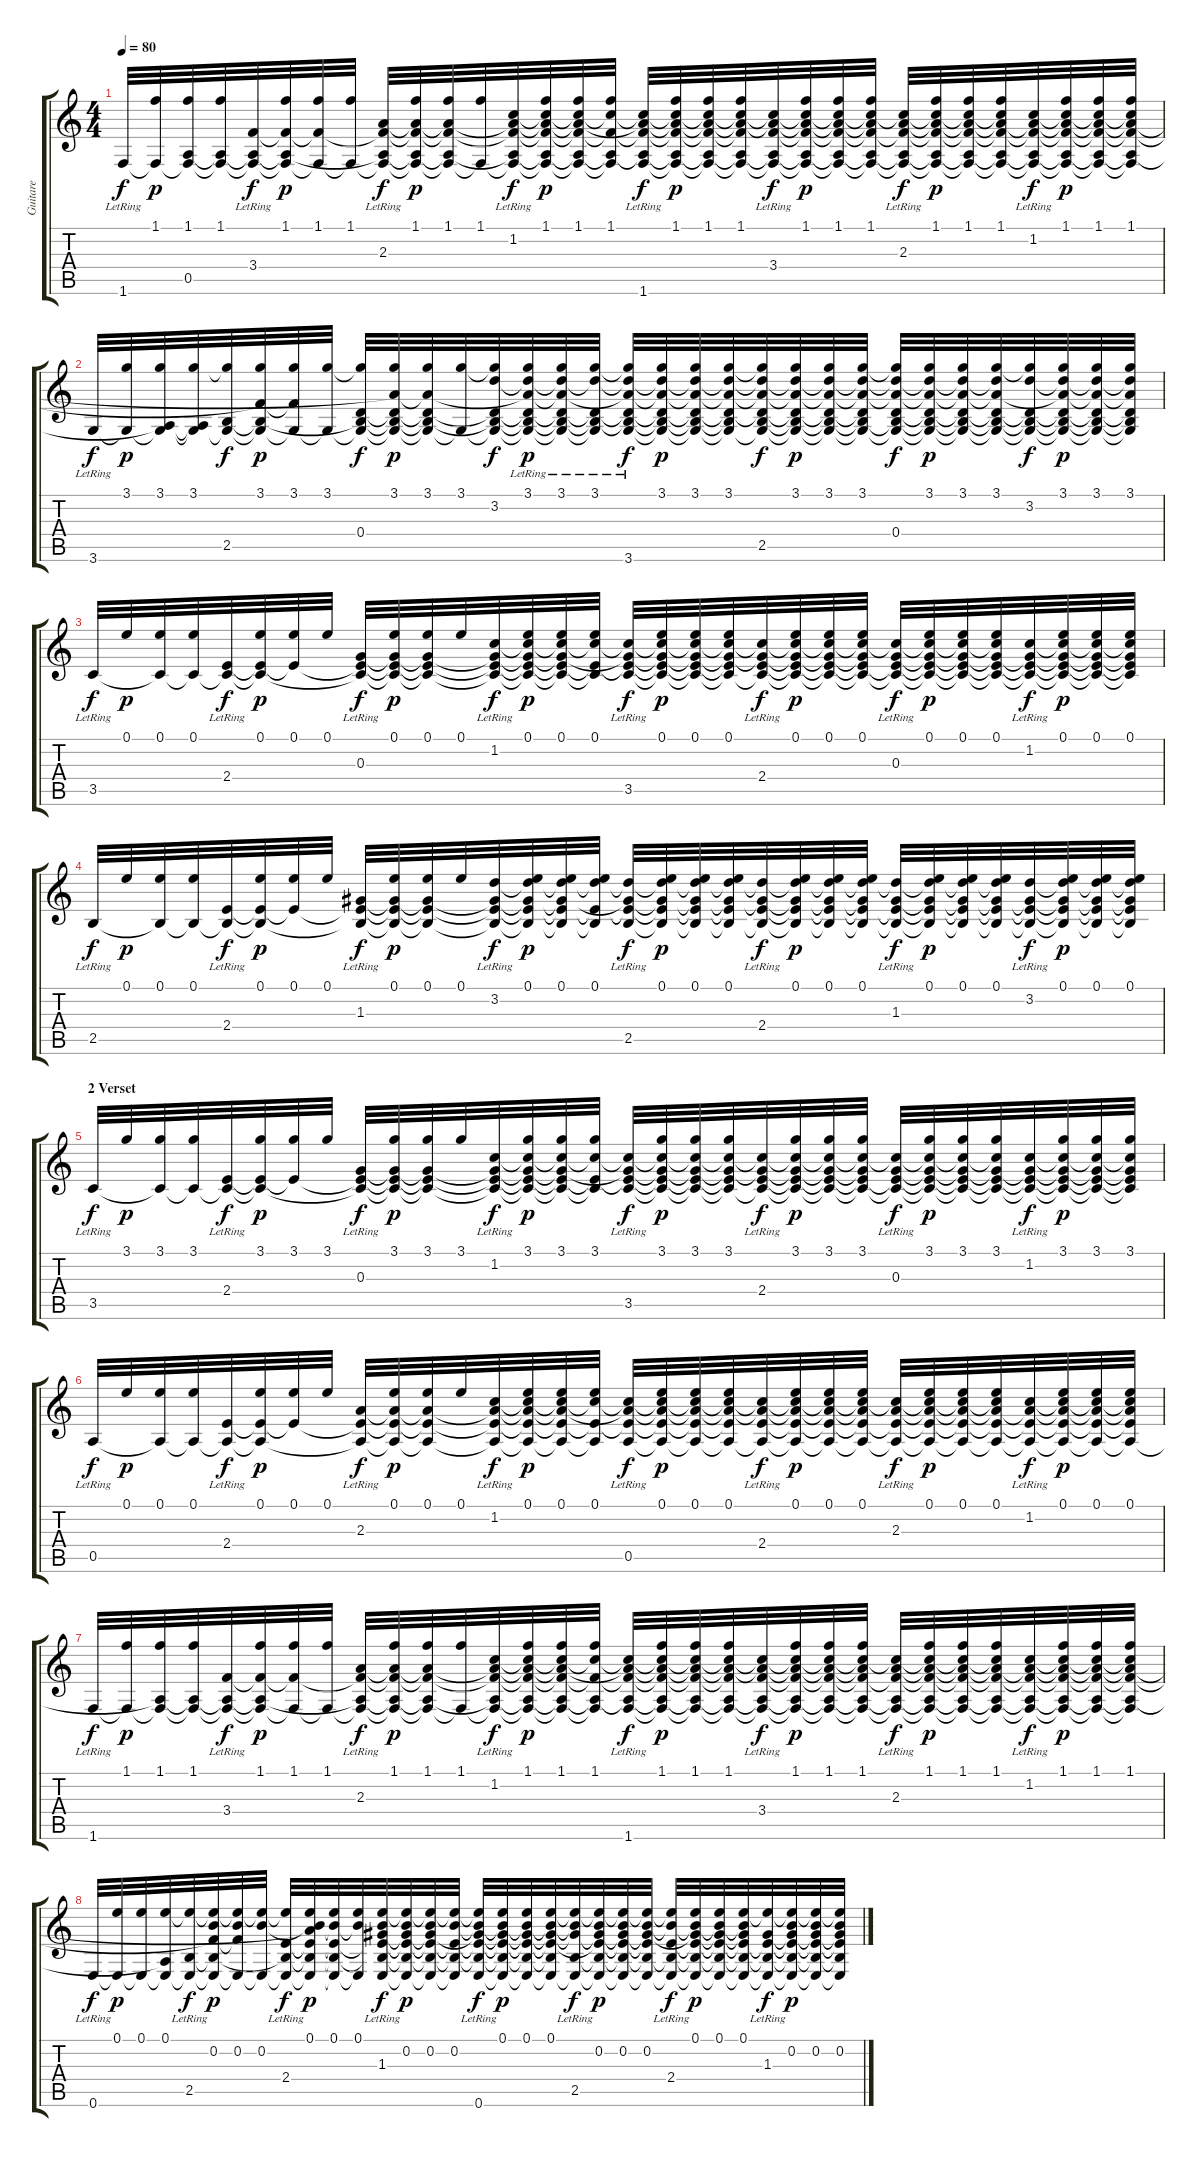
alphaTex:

\track ("Guitare" "Guitare") {instrument acousticguitarnylon}
\staff {score tabs}
\tuning (E4 B3 G3 D3 A2 E2) {hide}
\ts (4 4)
\tempo 80
\clef g2
\ks c
1.6{lr}.32{dy f} (1.1 1.6{t}).32{dy p} (1.1 0.5{t} 1.6{t}).32 (1.1 0.5{t} 1.6{t}).32 (3.4{lr} 0.5{t} 1.6{t}).32{dy f} (1.1 3.4{t} 0.5{t} 1.6{t}).32{dy p} (1.1 3.4{t} 1.6{t}).32 (1.1 1.6{t}).32 (2.3{lr} 3.4{t} 0.5{t} 1.6{t}).32{dy f} (1.1 2.3{t} 3.4{t} 0.5{t} 1.6{t}).32{dy p} (1.1 2.3{t} 3.4{t} 0.5{t} 1.6{t}).32 (1.1 1.6{t}).32 (1.2{lr} 2.3{t} 3.4{t} 0.5{t} 1.6{t}).32{dy f} (1.1 1.2{t} 2.3{t} 3.4{t} 0.5{t} 1.6{t}).32{dy p} (1.1 1.2{t} 2.3{t} 3.4{t} 0.5{t} 1.6{t}).32 (1.1 1.2{t} 3.4{t} 0.5{t} 1.6{t}).32 (1.2{t} 2.3{t} 3.4{t} 0.5{t} 1.6{lr}).32{dy f} (1.1 1.2{t} 2.3{t} 3.4{t} 0.5{t} 1.6{t}).32{dy p} (1.1 1.2{t} 2.3{t} 3.4{t} 0.5{t} 1.6{t}).32 (1.1 1.2{t} 2.3{t} 3.4{t} 0.5{t} 1.6{t}).32 (1.2{t} 2.3{t} 3.4{lr} 0.5{t} 1.6{t}).32{dy f} (1.1 1.2{t} 2.3{t} 3.4{t} 0.5{t} 1.6{t}).32{dy p} (1.1 1.2{t} 2.3{t} 3.4{t} 0.5{t} 1.6{t}).32 (1.1 1.2{t} 2.3{t} 3.4{t} 0.5{t} 1.6{t}).32 (1.2{t} 2.3{lr} 3.4{t} 0.5{t} 1.6{t}).32{dy f} (1.1 1.2{t} 2.3{t} 3.4{t} 0.5{t} 1.6{t}).32{dy p} (1.1 1.2{t} 2.3{t} 3.4{t} 0.5{t} 1.6{t}).32 (1.1 1.2{t} 2.3{t} 3.4{t} 0.5{t} 1.6{t}).32 (1.2{lr} 2.3{t} 3.4{t} 0.5{t} 1.6{t}).32{dy f} (1.1 1.2{t} 2.3{t} 3.4{t} 0.5{t} 1.6{t}).32{dy p} (1.1 1.2{t} 2.3{t} 3.4{t} 0.5{t} 1.6{t}).32 (1.1 1.2{t} 2.3{t} 3.4{t} 0.5{t} 1.6{t}).32 |
3.6{lr}.32{dy f} (3.1 3.6{t}).32{dy p} (3.1 0.5{t} 3.6{t}).32 (3.1 0.5{t} 3.6{t}).32 (3.1{t} 2.5 3.6{t}).32{dy f} (3.1 3.4{t} 2.5{t} 3.6{t}).32{dy p} (3.1 3.4{t} 3.6{t}).32 (3.1 3.6{t}).32 (3.1{t} 0.4 2.5{t} 3.6{t}).32{dy f} (3.1 2.3{t} 0.4{t} 2.5{t} 3.6{t}).32{dy p} (3.1 2.3{t} 0.4{t} 2.5{t} 3.6{t}).32 (3.1 3.6{t}).32 (3.1{t} 3.2 0.4{t} 2.5{t} 3.6{t}).32{dy f} (3.1{lr} 3.2{t} 2.3{t} 0.4{t} 2.5{t} 3.6{t}).32{dy p} (3.1{lr} 3.2{t} 2.3{t} 0.4{t} 2.5{t} 3.6{t}).32 (3.1{lr} 3.2{t} 0.4{t} 2.5{t} 3.6{t}).32 (3.1{t} 3.2{t} 2.3{t} 0.4{t} 2.5{t} 3.6{lr}).32{dy f} (3.1 3.2{t} 2.3{t} 0.4{t} 2.5{t} 3.6{t}).32{dy p} (3.1 3.2{t} 2.3{t} 0.4{t} 2.5{t} 3.6{t}).32 (3.1 3.2{t} 2.3{t} 0.4{t} 2.5{t} 3.6{t}).32 (3.1{t} 3.2{t} 2.3{t} 0.4{t} 2.5 3.6{t}).32{dy f} (3.1 3.2{t} 2.3{t} 0.4{t} 2.5{t} 3.6{t}).32{dy p} (3.1 3.2{t} 2.3{t} 0.4{t} 2.5{t} 3.6{t}).32 (3.1 3.2{t} 2.3{t} 0.4{t} 2.5{t} 3.6{t}).32 (3.1{t} 3.2{t} 2.3{t} 0.4 2.5{t} 3.6{t}).32{dy f} (3.1 3.2{t} 2.3{t} 0.4{t} 2.5{t} 3.6{t}).32{dy p} (3.1 3.2{t} 2.3{t} 0.4{t} 2.5{t} 3.6{t}).32 (3.1 3.2{t} 2.3{t} 0.4{t} 2.5{t} 3.6{t}).32 (3.1{t} 3.2 0.4{t} 2.5{t} 3.6{t}).32{dy f} (3.1 3.2{t} 2.3{t} 0.4{t} 2.5{t} 3.6{t}).32{dy p} (3.1 3.2{t} 2.3{t} 0.4{t} 2.5{t} 3.6{t}).32 (3.1 3.2{t} 2.3{t} 0.4{t} 2.5{t} 3.6{t}).32 |
3.5{lr}.32{dy f} 0.1.32{dy p} (0.1 3.5{t}).32 (0.1 3.5{t}).32 (2.4{lr} 3.5{t}).32{dy f} (0.1 2.4{t} 3.5{t}).32{dy p} (0.1 2.4{t}).32 0.1.32 (0.3{lr} 2.4{t} 3.5{t}).32{dy f} (0.1 0.3{t} 2.4{t} 3.5{t}).32{dy p} (0.1 0.3{t} 2.4{t} 3.5{t}).32 0.1.32 (1.2{lr} 0.3{t} 2.4{t} 3.5{t}).32{dy f} (0.1 1.2{t} 0.3{t} 2.4{t} 3.5{t}).32{dy p} (0.1 1.2{t} 0.3{t} 2.4{t} 3.5{t}).32 (0.1 1.2{t} 2.4{t} 3.5{t}).32 (1.2{t} 0.3{t} 2.4{t} 3.5{lr}).32{dy f} (0.1 1.2{t} 0.3{t} 2.4{t} 3.5{t}).32{dy p} (0.1 1.2{t} 0.3{t} 2.4{t} 3.5{t}).32 (0.1 1.2{t} 0.3{t} 2.4{t} 3.5{t}).32 (1.2{t} 0.3{t} 2.4{lr} 3.5{t}).32{dy f} (0.1 1.2{t} 0.3{t} 2.4{t} 3.5{t}).32{dy p} (0.1 1.2{t} 0.3{t} 2.4{t} 3.5{t}).32 (0.1 1.2{t} 0.3{t} 2.4{t} 3.5{t}).32 (1.2{t} 0.3{lr} 2.4{t} 3.5{t}).32{dy f} (0.1 1.2{t} 0.3{t} 2.4{t} 3.5{t}).32{dy p} (0.1 1.2{t} 0.3{t} 2.4{t} 3.5{t}).32 (0.1 1.2{t} 0.3{t} 2.4{t} 3.5{t}).32 (1.2{lr} 0.3{t} 2.4{t} 3.5{t}).32{dy f} (0.1 1.2{t} 0.3{t} 2.4{t} 3.5{t}).32{dy p} (0.1 1.2{t} 0.3{t} 2.4{t} 3.5{t}).32 (0.1 1.2{t} 0.3{t} 2.4{t} 3.5{t}).32 |
2.5{lr}.32{dy f} 0.1.32{dy p} (0.1 2.5{t}).32 (0.1 2.5{t}).32 (2.4{lr} 2.5{t}).32{dy f} (0.1 2.4{t} 2.5{t}).32{dy p} (0.1 2.4{t}).32 0.1.32 (1.3{lr} 2.4{t} 2.5{t}).32{dy f} (0.1 1.3{t} 2.4{t} 2.5{t}).32{dy p} (0.1 1.3{t} 2.4{t} 2.5{t}).32 0.1.32 (3.2{lr} 1.3{t} 2.4{t} 2.5{t}).32{dy f} (0.1 3.2{t} 1.3{t} 2.4{t} 2.5{t}).32{dy p} (0.1 3.2{t} 1.3{t} 2.4{t} 2.5{t}).32 (0.1 3.2{t} 2.4{t} 2.5{t}).32 (3.2{t} 1.3{t} 2.4{t} 2.5{lr}).32{dy f} (0.1 3.2{t} 1.3{t} 2.4{t} 2.5{t}).32{dy p} (0.1 3.2{t} 1.3{t} 2.4{t} 2.5{t}).32 (0.1 3.2{t} 1.3{t} 2.4{t} 2.5{t}).32 (3.2{t} 1.3{t} 2.4{lr} 2.5{t}).32{dy f} (0.1 3.2{t} 1.3{t} 2.4{t} 2.5{t}).32{dy p} (0.1 3.2{t} 1.3{t} 2.4{t} 2.5{t}).32 (0.1 3.2{t} 1.3{t} 2.4{t} 2.5{t}).32 (3.2{t} 1.3{lr} 2.4{t} 2.5{t}).32{dy f} (0.1 3.2{t} 1.3{t} 2.4{t} 2.5{t}).32{dy p} (0.1 3.2{t} 1.3{t} 2.4{t} 2.5{t}).32 (0.1 3.2{t} 1.3{t} 2.4{t} 2.5{t}).32 (3.2{lr} 1.3{t} 2.4{t} 2.5{t}).32{dy f} (0.1 3.2{t} 1.3{t} 2.4{t} 2.5{t}).32{dy p} (0.1 3.2{t} 1.3{t} 2.4{t} 2.5{t}).32 (0.1 3.2{t} 1.3{t} 2.4{t} 2.5{t}).32 |
\section ("" "2 Verset")
3.5{lr}.32{dy f} 3.1.32{dy p} (3.1 3.5{t}).32 (3.1 3.5{t}).32 (2.4{lr} 3.5{t}).32{dy f} (3.1 2.4{t} 3.5{t}).32{dy p} (3.1 2.4{t}).32 3.1.32 (0.3{lr} 2.4{t} 3.5{t}).32{dy f} (3.1 0.3{t} 2.4{t} 3.5{t}).32{dy p} (3.1 0.3{t} 2.4{t} 3.5{t}).32 3.1.32 (1.2{lr} 0.3{t} 2.4{t} 3.5{t}).32{dy f} (3.1 1.2{t} 0.3{t} 2.4{t} 3.5{t}).32{dy p} (3.1 1.2{t} 0.3{t} 2.4{t} 3.5{t}).32 (3.1 1.2{t} 2.4{t} 3.5{t}).32 (1.2{t} 0.3{t} 2.4{t} 3.5{lr}).32{dy f} (3.1 1.2{t} 0.3{t} 2.4{t} 3.5{t}).32{dy p} (3.1 1.2{t} 0.3{t} 2.4{t} 3.5{t}).32 (3.1 1.2{t} 0.3{t} 2.4{t} 3.5{t}).32 (1.2{t} 0.3{t} 2.4{lr} 3.5{t}).32{dy f} (3.1 1.2{t} 0.3{t} 2.4{t} 3.5{t}).32{dy p} (3.1 1.2{t} 0.3{t} 2.4{t} 3.5{t}).32 (3.1 1.2{t} 0.3{t} 2.4{t} 3.5{t}).32 (1.2{t} 0.3{lr} 2.4{t} 3.5{t}).32{dy f} (3.1 1.2{t} 0.3{t} 2.4{t} 3.5{t}).32{dy p} (3.1 1.2{t} 0.3{t} 2.4{t} 3.5{t}).32 (3.1 1.2{t} 0.3{t} 2.4{t} 3.5{t}).32 (1.2{lr} 0.3{t} 2.4{t} 3.5{t}).32{dy f} (3.1 1.2{t} 0.3{t} 2.4{t} 3.5{t}).32{dy p} (3.1 1.2{t} 0.3{t} 2.4{t} 3.5{t}).32 (3.1 1.2{t} 0.3{t} 2.4{t} 3.5{t}).32 |
0.5{lr}.32{dy f} 0.1.32{dy p} (0.1 0.5{t}).32 (0.1 0.5{t}).32 (2.4{lr} 0.5{t}).32{dy f} (0.1 2.4{t} 0.5{t}).32{dy p} (0.1 2.4{t}).32 0.1.32 (2.3{lr} 2.4{t} 0.5{t}).32{dy f} (0.1 2.3{t} 2.4{t} 0.5{t}).32{dy p} (0.1 2.3{t} 2.4{t} 0.5{t}).32 0.1.32 (1.2{lr} 2.3{t} 2.4{t} 0.5{t}).32{dy f} (0.1 1.2{t} 2.3{t} 2.4{t} 0.5{t}).32{dy p} (0.1 1.2{t} 2.3{t} 2.4{t} 0.5{t}).32 (0.1 1.2{t} 2.4{t} 0.5{t}).32 (1.2{t} 2.3{t} 2.4{t} 0.5{lr}).32{dy f} (0.1 1.2{t} 2.3{t} 2.4{t} 0.5{t}).32{dy p} (0.1 1.2{t} 2.3{t} 2.4{t} 0.5{t}).32 (0.1 1.2{t} 2.3{t} 2.4{t} 0.5{t}).32 (1.2{t} 2.3{t} 2.4{lr} 0.5{t}).32{dy f} (0.1 1.2{t} 2.3{t} 2.4{t} 0.5{t}).32{dy p} (0.1 1.2{t} 2.3{t} 2.4{t} 0.5{t}).32 (0.1 1.2{t} 2.3{t} 2.4{t} 0.5{t}).32 (1.2{t} 2.3{lr} 2.4{t} 0.5{t}).32{dy f} (0.1 1.2{t} 2.3{t} 2.4{t} 0.5{t}).32{dy p} (0.1 1.2{t} 2.3{t} 2.4{t} 0.5{t}).32 (0.1 1.2{t} 2.3{t} 2.4{t} 0.5{t}).32 (1.2{lr} 2.3{t} 2.4{t} 0.5{t}).32{dy f} (0.1 1.2{t} 2.3{t} 2.4{t} 0.5{t}).32{dy p} (0.1 1.2{t} 2.3{t} 2.4{t} 0.5{t}).32 (0.1 1.2{t} 2.3{t} 2.4{t} 0.5{t}).32 |
1.6{lr}.32{dy f} (1.1 1.6{t}).32{dy p} (1.1 0.5{t} 1.6{t}).32 (1.1 0.5{t} 1.6{t}).32 (3.4{lr} 0.5{t} 1.6{t}).32{dy f} (1.1 3.4{t} 0.5{t} 1.6{t}).32{dy p} (1.1 3.4{t} 1.6{t}).32 (1.1 1.6{t}).32 (2.3{lr} 3.4{t} 0.5{t} 1.6{t}).32{dy f} (1.1 2.3{t} 3.4{t} 0.5{t} 1.6{t}).32{dy p} (1.1 2.3{t} 3.4{t} 0.5{t} 1.6{t}).32 (1.1 1.6{t}).32 (1.2{lr} 2.3{t} 3.4{t} 0.5{t} 1.6{t}).32{dy f} (1.1 1.2{t} 2.3{t} 3.4{t} 0.5{t} 1.6{t}).32{dy p} (1.1 1.2{t} 2.3{t} 3.4{t} 0.5{t} 1.6{t}).32 (1.1 1.2{t} 3.4{t} 0.5{t} 1.6{t}).32 (1.2{t} 2.3{t} 3.4{t} 0.5{t} 1.6{lr}).32{dy f} (1.1 1.2{t} 2.3{t} 3.4{t} 0.5{t} 1.6{t}).32{dy p} (1.1 1.2{t} 2.3{t} 3.4{t} 0.5{t} 1.6{t}).32 (1.1 1.2{t} 2.3{t} 3.4{t} 0.5{t} 1.6{t}).32 (1.2{t} 2.3{t} 3.4{lr} 0.5{t} 1.6{t}).32{dy f} (1.1 1.2{t} 2.3{t} 3.4{t} 0.5{t} 1.6{t}).32{dy p} (1.1 1.2{t} 2.3{t} 3.4{t} 0.5{t} 1.6{t}).32 (1.1 1.2{t} 2.3{t} 3.4{t} 0.5{t} 1.6{t}).32 (1.2{t} 2.3{lr} 3.4{t} 0.5{t} 1.6{t}).32{dy f} (1.1 1.2{t} 2.3{t} 3.4{t} 0.5{t} 1.6{t}).32{dy p} (1.1 1.2{t} 2.3{t} 3.4{t} 0.5{t} 1.6{t}).32 (1.1 1.2{t} 2.3{t} 3.4{t} 0.5{t} 1.6{t}).32 (1.2{lr} 2.3{t} 3.4{t} 0.5{t} 1.6{t}).32{dy f} (1.1 1.2{t} 2.3{t} 3.4{t} 0.5{t} 1.6{t}).32{dy p} (1.1 1.2{t} 2.3{t} 3.4{t} 0.5{t} 1.6{t}).32 (1.1 1.2{t} 2.3{t} 3.4{t} 0.5{t} 1.6{t}).32 |
0.6{lr}.32{dy f} (0.1 0.6{t}).32{dy p} (0.1 0.6{t}).32 (0.1 0.5{t} 0.6{t}).32 (0.1{t} 2.5{lr} 0.6{t}).32{dy f} (0.1{t} 0.2 3.4{t} 2.5{t} 0.6{t}).32{dy p} (0.1{t} 0.2 3.4{t} 0.6{t}).32 (0.1{t} 0.2 0.6{t}).32 (0.1{t} 2.4{lr} 2.5{t} 0.6{t}).32{dy f} (0.1 0.2{t} 2.3{t} 2.4{t} 2.5{t} 0.6{t}).32{dy p} (0.1 0.2{t} 2.4{t} 2.5{t} 0.6{t}).32 (0.1 0.2{t} 0.6{t}).32 (0.1{t} 0.2{t} 1.3{lr} 2.4{t} 2.5{t} 0.6{t}).32{dy f} (0.1{t} 0.2 1.3{t} 2.4{t} 2.5{t} 0.6{t}).32{dy p} (0.1{t} 0.2 1.3{t} 2.4{t} 2.5{t} 0.6{t}).32 (0.1{t} 0.2 2.4{t} 2.5{t} 0.6{t}).32 (0.1{t} 0.2{t} 1.3{t} 2.4{t} 2.5{t} 0.6{lr}).32{dy f} (0.1 0.2{t} 1.3{t} 2.4{t} 2.5{t} 0.6{t}).32{dy p} (0.1 0.2{t} 1.3{t} 2.4{t} 2.5{t} 0.6{t}).32 (0.1 0.2{t} 1.3{t} 2.4{t} 2.5{t} 0.6{t}).32 (0.1{t} 0.2{t} 1.3{t} 2.5{lr} 0.6{t}).32{dy f} (0.1{t} 0.2 1.3{t} 2.4{t} 2.5{t} 0.6{t}).32{dy p} (0.1{t} 0.2 1.3{t} 2.4{t} 2.5{t} 0.6{t}).32 (0.1{t} 0.2 1.3{t} 2.4{t} 2.5{t} 0.6{t}).32 (0.1{t} 0.2{t} 2.4{lr} 2.5{t} 0.6{t}).32{dy f} (0.1 0.2{t} 1.3{t} 2.4{t} 2.5{t} 0.6{t}).32{dy p} (0.1 0.2{t} 1.3{t} 2.4{t} 2.5{t} 0.6{t}).32 (0.1 0.2{t} 1.3{t} 2.4{t} 2.5{t} 0.6{t}).32 (0.1{t} 1.3{lr} 2.4{t} 2.5{t} 0.6{t}).32{dy f} (0.1{t} 0.2 1.3{t} 2.4{t} 2.5{t} 0.6{t}).32{dy p} (0.1{t} 0.2 1.3{t} 2.4{t} 2.5{t} 0.6{t}).32 (0.1{t} 0.2 1.3{t} 2.4{t} 2.5{t} 0.6{t}).32
